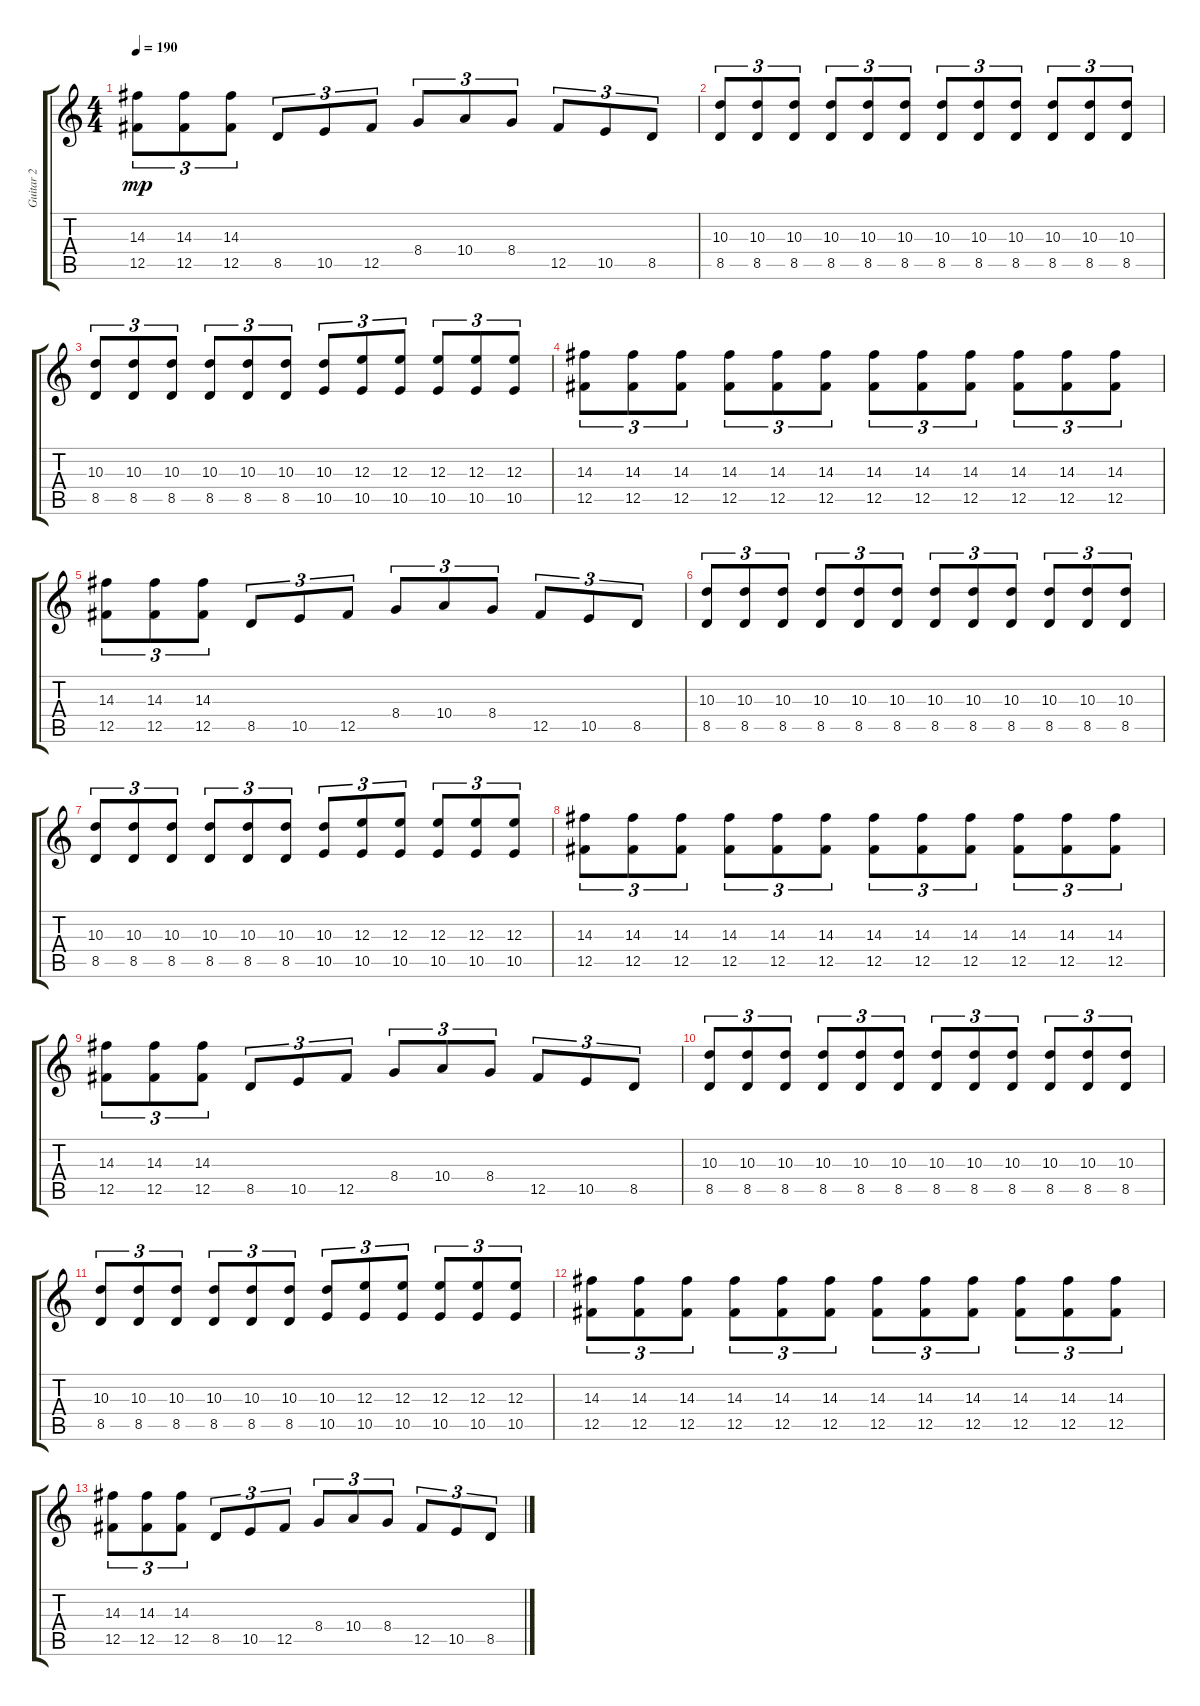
\track ("Guitar 2" "Guitar 2") {instrument distortionguitar}
\staff {score tabs}
\tuning (Db4 Ab3 E3 B2 Gb2 B1) {hide}
\ts (4 4)
\tempo 190
\clef g2
\ks c
(14.3 12.5).8{tu (3 2) dy mp} (14.3 12.5).8{tu (3 2)} (14.3 12.5).8{tu (3 2)} 8.5.8{tu (3 2)} 10.5.8{tu (3 2)} 12.5.8{tu (3 2)} 8.4.8{tu (3 2)} 10.4.8{tu (3 2)} 8.4.8{tu (3 2)} 12.5.8{tu (3 2)} 10.5.8{tu (3 2)} 8.5.8{tu (3 2)} |
(10.3 8.5).8{tu (3 2)} (10.3 8.5).8{tu (3 2)} (10.3 8.5).8{tu (3 2)} (10.3 8.5).8{tu (3 2)} (10.3 8.5).8{tu (3 2)} (10.3 8.5).8{tu (3 2)} (10.3 8.5).8{tu (3 2)} (10.3 8.5).8{tu (3 2)} (10.3 8.5).8{tu (3 2)} (10.3 8.5).8{tu (3 2)} (10.3 8.5).8{tu (3 2)} (10.3 8.5).8{tu (3 2)} |
(10.3 8.5).8{tu (3 2)} (10.3 8.5).8{tu (3 2)} (10.3 8.5).8{tu (3 2)} (10.3 8.5).8{tu (3 2)} (10.3 8.5).8{tu (3 2)} (10.3 8.5).8{tu (3 2)} (10.3 10.5).8{tu (3 2)} (12.3 10.5).8{tu (3 2)} (12.3 10.5).8{tu (3 2)} (12.3 10.5).8{tu (3 2)} (12.3 10.5).8{tu (3 2)} (12.3 10.5).8{tu (3 2)} |
(14.3 12.5).8{tu (3 2)} (14.3 12.5).8{tu (3 2)} (14.3 12.5).8{tu (3 2)} (14.3 12.5).8{tu (3 2)} (14.3 12.5).8{tu (3 2)} (14.3 12.5).8{tu (3 2)} (14.3 12.5).8{tu (3 2)} (14.3 12.5).8{tu (3 2)} (14.3 12.5).8{tu (3 2)} (14.3 12.5).8{tu (3 2)} (14.3 12.5).8{tu (3 2)} (14.3 12.5).8{tu (3 2)} |
(14.3 12.5).8{tu (3 2)} (14.3 12.5).8{tu (3 2)} (14.3 12.5).8{tu (3 2)} 8.5.8{tu (3 2)} 10.5.8{tu (3 2)} 12.5.8{tu (3 2)} 8.4.8{tu (3 2)} 10.4.8{tu (3 2)} 8.4.8{tu (3 2)} 12.5.8{tu (3 2)} 10.5.8{tu (3 2)} 8.5.8{tu (3 2)} |
(10.3 8.5).8{tu (3 2) volume 8} (10.3 8.5).8{tu (3 2)} (10.3 8.5).8{tu (3 2)} (10.3 8.5).8{tu (3 2)} (10.3 8.5).8{tu (3 2)} (10.3 8.5).8{tu (3 2)} (10.3 8.5).8{tu (3 2)} (10.3 8.5).8{tu (3 2)} (10.3 8.5).8{tu (3 2)} (10.3 8.5).8{tu (3 2)} (10.3 8.5).8{tu (3 2)} (10.3 8.5).8{tu (3 2)} |
(10.3 8.5).8{tu (3 2)} (10.3 8.5).8{tu (3 2)} (10.3 8.5).8{tu (3 2)} (10.3 8.5).8{tu (3 2)} (10.3 8.5).8{tu (3 2)} (10.3 8.5).8{tu (3 2)} (10.3 10.5).8{tu (3 2)} (12.3 10.5).8{tu (3 2)} (12.3 10.5).8{tu (3 2)} (12.3 10.5).8{tu (3 2)} (12.3 10.5).8{tu (3 2)} (12.3 10.5).8{tu (3 2)} |
(14.3 12.5).8{tu (3 2)} (14.3 12.5).8{tu (3 2)} (14.3 12.5).8{tu (3 2)} (14.3 12.5).8{tu (3 2)} (14.3 12.5).8{tu (3 2)} (14.3 12.5).8{tu (3 2)} (14.3 12.5).8{tu (3 2)} (14.3 12.5).8{tu (3 2)} (14.3 12.5).8{tu (3 2)} (14.3 12.5).8{tu (3 2)} (14.3 12.5).8{tu (3 2)} (14.3 12.5).8{tu (3 2)} |
(14.3 12.5).8{tu (3 2)} (14.3 12.5).8{tu (3 2)} (14.3 12.5).8{tu (3 2)} 8.5.8{tu (3 2)} 10.5.8{tu (3 2)} 12.5.8{tu (3 2)} 8.4.8{tu (3 2)} 10.4.8{tu (3 2)} 8.4.8{tu (3 2)} 12.5.8{tu (3 2)} 10.5.8{tu (3 2)} 8.5.8{tu (3 2)} |
(10.3 8.5).8{tu (3 2) volume 0} (10.3 8.5).8{tu (3 2)} (10.3 8.5).8{tu (3 2)} (10.3 8.5).8{tu (3 2)} (10.3 8.5).8{tu (3 2)} (10.3 8.5).8{tu (3 2)} (10.3 8.5).8{tu (3 2)} (10.3 8.5).8{tu (3 2)} (10.3 8.5).8{tu (3 2)} (10.3 8.5).8{tu (3 2)} (10.3 8.5).8{tu (3 2)} (10.3 8.5).8{tu (3 2)} |
(10.3 8.5).8{tu (3 2)} (10.3 8.5).8{tu (3 2)} (10.3 8.5).8{tu (3 2)} (10.3 8.5).8{tu (3 2)} (10.3 8.5).8{tu (3 2)} (10.3 8.5).8{tu (3 2)} (10.3 10.5).8{tu (3 2)} (12.3 10.5).8{tu (3 2)} (12.3 10.5).8{tu (3 2)} (12.3 10.5).8{tu (3 2)} (12.3 10.5).8{tu (3 2)} (12.3 10.5).8{tu (3 2)} |
(14.3 12.5).8{tu (3 2)} (14.3 12.5).8{tu (3 2)} (14.3 12.5).8{tu (3 2)} (14.3 12.5).8{tu (3 2)} (14.3 12.5).8{tu (3 2)} (14.3 12.5).8{tu (3 2)} (14.3 12.5).8{tu (3 2)} (14.3 12.5).8{tu (3 2)} (14.3 12.5).8{tu (3 2)} (14.3 12.5).8{tu (3 2)} (14.3 12.5).8{tu (3 2)} (14.3 12.5).8{tu (3 2)} |
(14.3 12.5).8{tu (3 2)} (14.3 12.5).8{tu (3 2)} (14.3 12.5).8{tu (3 2)} 8.5.8{tu (3 2)} 10.5.8{tu (3 2)} 12.5.8{tu (3 2)} 8.4.8{tu (3 2)} 10.4.8{tu (3 2)} 8.4.8{tu (3 2)} 12.5.8{tu (3 2)} 10.5.8{tu (3 2)} 8.5.8{tu (3 2)}
